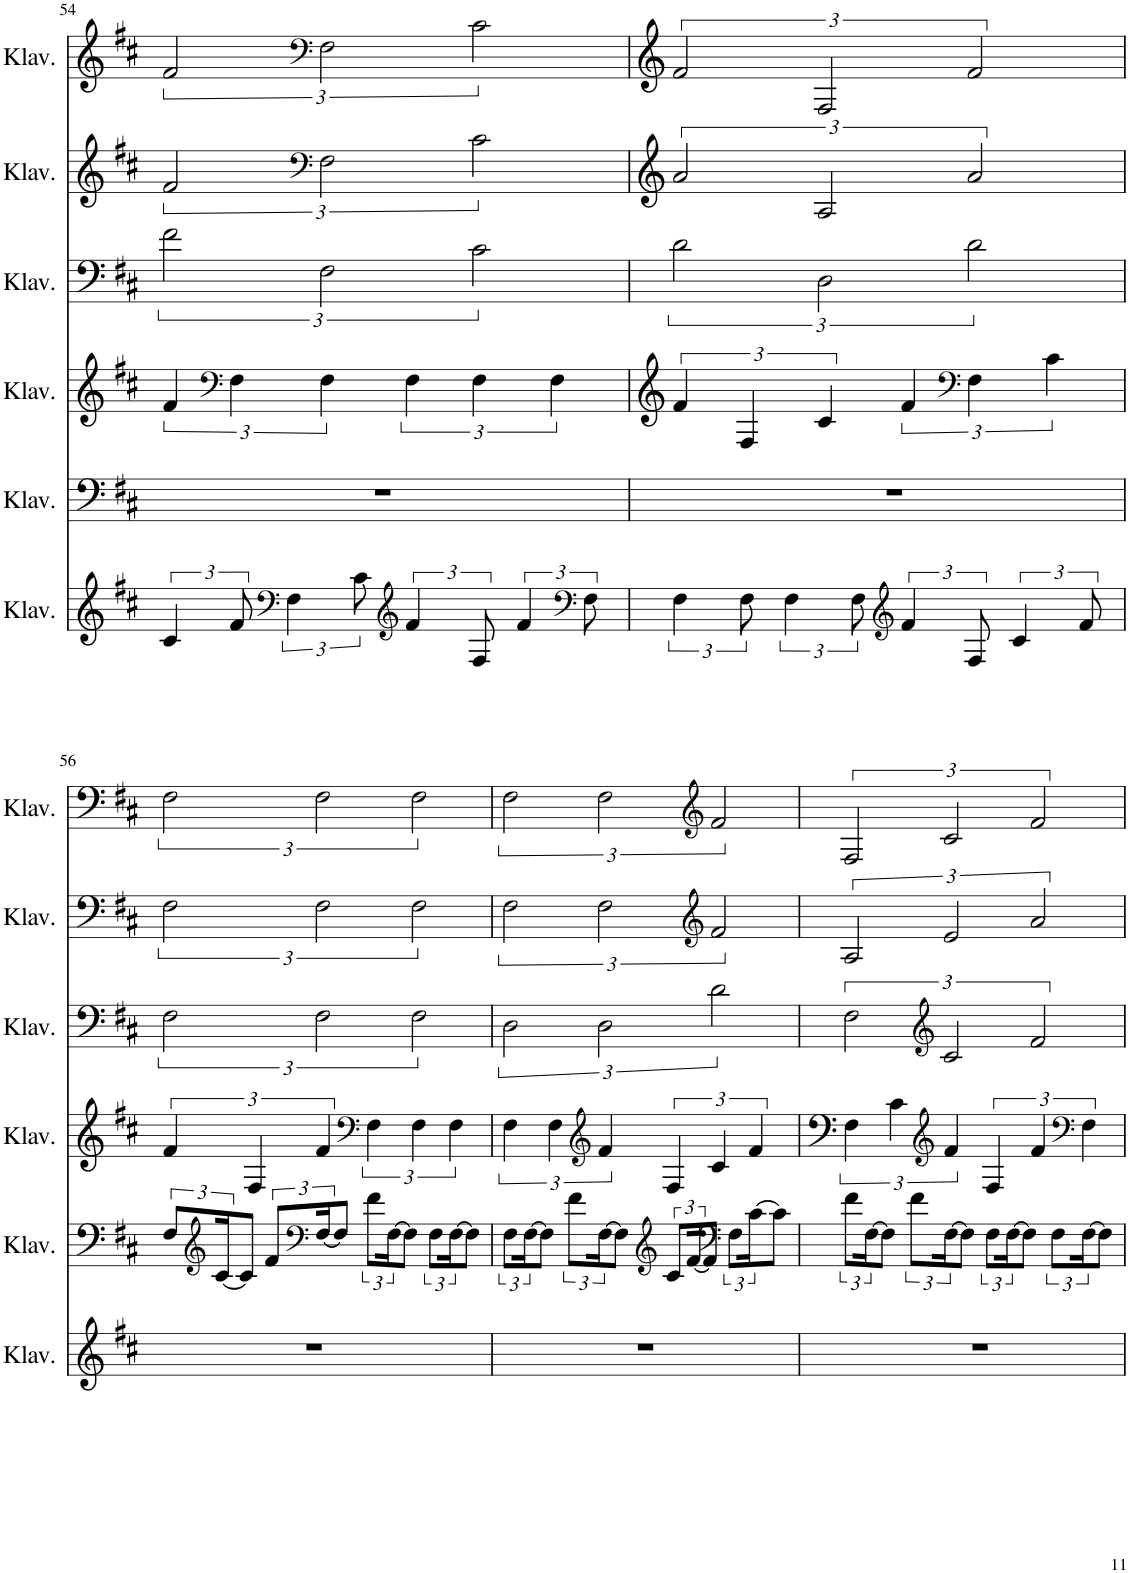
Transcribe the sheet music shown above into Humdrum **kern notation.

**kern	**kern	**kern	**kern	**kern	**kern
*part6	*part5	*part4	*part3	*part2	*part1
*staff6	*staff5	*staff4	*staff3	*staff2	*staff1
*I"Klavier	*I"Klavier	*I"Klavier	*I"Klavier	*I"Klavier	*I"Klavier
*I'Klav.	*I'Klav.	*I'Klav.	*I'Klav.	*I'Klav.	*I'Klav.
!!LO:PB:g=z
*clefG2	*clefF4	*clefG2	*clefF4	*clefF4	*clefF4
*k[f#c#]	*k[f#c#]	*k[f#c#]	*k[f#c#]	*k[f#c#]	*k[f#c#]
*M4/4	*M4/4	*M4/4	*M4/4	*M4/4	*M4/4
=54	=54	=54	=54	=54	=54
6c#/	1r	6f#/	3f#\	3f#/	3f#/
*	*	*clefF4	*	*	*
12f#/	.	6F#\	.	.	.
*clefF4	*	*	*	*	*
6F#\	.	.	.	.	.
*	*	*	*	*clefF4	*clefF4
.	.	6F#\	3F#\	3F#\	3F#\
12c#\	.	.	.	.	.
*clefG2	*	*	*	*	*
6f#/	.	6F#\	.	.	.
12F#/	.	6F#\	3c#\	3c#\	3c#\
6f#/	.	.	.	.	.
.	.	6F#\	.	.	.
*clefF4	*	*	*	*	*
12F#\	.	.	.	.	.
=55	=55	=55	=55	=55	=55
6F#\	1r	6f#/	3d\	3a/	3f#/
12F#\	.	6F#/	.	.	.
6F#\	.	.	.	.	.
.	.	6c#/	3D\	3A/	3F#/
12F#\	.	.	.	.	.
*clefG2	*	*	*	*	*
6f#/	.	6f#/	.	.	.
*	*	*clefF4	*	*	*
12F#/	.	6F#\	3d\	3a/	3f#/
6c#/	.	.	.	.	.
.	.	6c#\	.	.	.
12f#/	.	.	.	.	.
!!LO:LB:g=z
=56	=56	=56	=56	=56	=56
1r	12F#/L	6f#/	3F#\	3F#\	3F#\
*	*clefG2	*	*	*	*
.	[24c#/K	.	.	.	.
.	8c#/J]	.	.	.	.
.	.	6F#/	.	.	.
.	12f#/L	.	.	.	.
*	*clefF4	*	*	*	*
.	[24F#/K	6f#/	3F#\	3F#\	3F#\
.	8F#/J]	.	.	.	.
*	*	*clefF4	*	*	*
.	12f#\L	6F#\	.	.	.
.	[24F#\K	.	.	.	.
.	8F#\J]	.	.	.	.
.	.	6F#\	3F#\	3F#\	3F#\
.	12F#\L	.	.	.	.
.	[24F#\K	6F#\	.	.	.
.	8F#\J]	.	.	.	.
=57	=57	=57	=57	=57	=57
1r	12F#\L	6F#\	3D\	3F#\	3F#\
.	[24F#\K	.	.	.	.
.	8F#\J]	.	.	.	.
.	.	6F#\	.	.	.
.	12f#\L	.	.	.	.
*	*	*clefG2	*	*	*
.	[24F#\K	6f#/	3D\	3F#\	3F#\
.	8F#\J]	.	.	.	.
*	*clefG2	*	*	*	*
.	12c#/L	6F#/	.	.	.
.	[24f#/K	.	.	.	.
.	8f#/J]	.	.	.	.
*	*	*	*	*clefG2	*clefG2
.	.	6c#/	3d\	3f#/	3f#/
*	*clefF4	*	*	*	*
.	12F#\L	.	.	.	.
.	[24c#\K	6f#/	.	.	.
.	8c#\J]	.	.	.	.
=58	=58	=58	=58	=58	=58
1r	12f#\L	6F#\	3F#\	3A/	3F#/
.	[24F#\K	.	.	.	.
.	8F#\J]	.	.	.	.
.	.	6c#\	.	.	.
.	12f#\L	.	.	.	.
*	*	*clefG2	*clefG2	*	*
.	[24F#\K	6f#/	3c#/	3e/	3c#/
.	8F#\J]	.	.	.	.
.	12F#\L	6F#/	.	.	.
.	[24F#\K	.	.	.	.
.	8F#\J]	.	.	.	.
.	.	6f#/	3f#/	3a/	3f#/
.	12F#\L	.	.	.	.
*	*	*clefF4	*	*	*
.	[24F#\K	6F#\	.	.	.
.	8F#\J]	.	.	.	.
=	=	=	=	=	=
*-	*-	*-	*-	*-	*-
